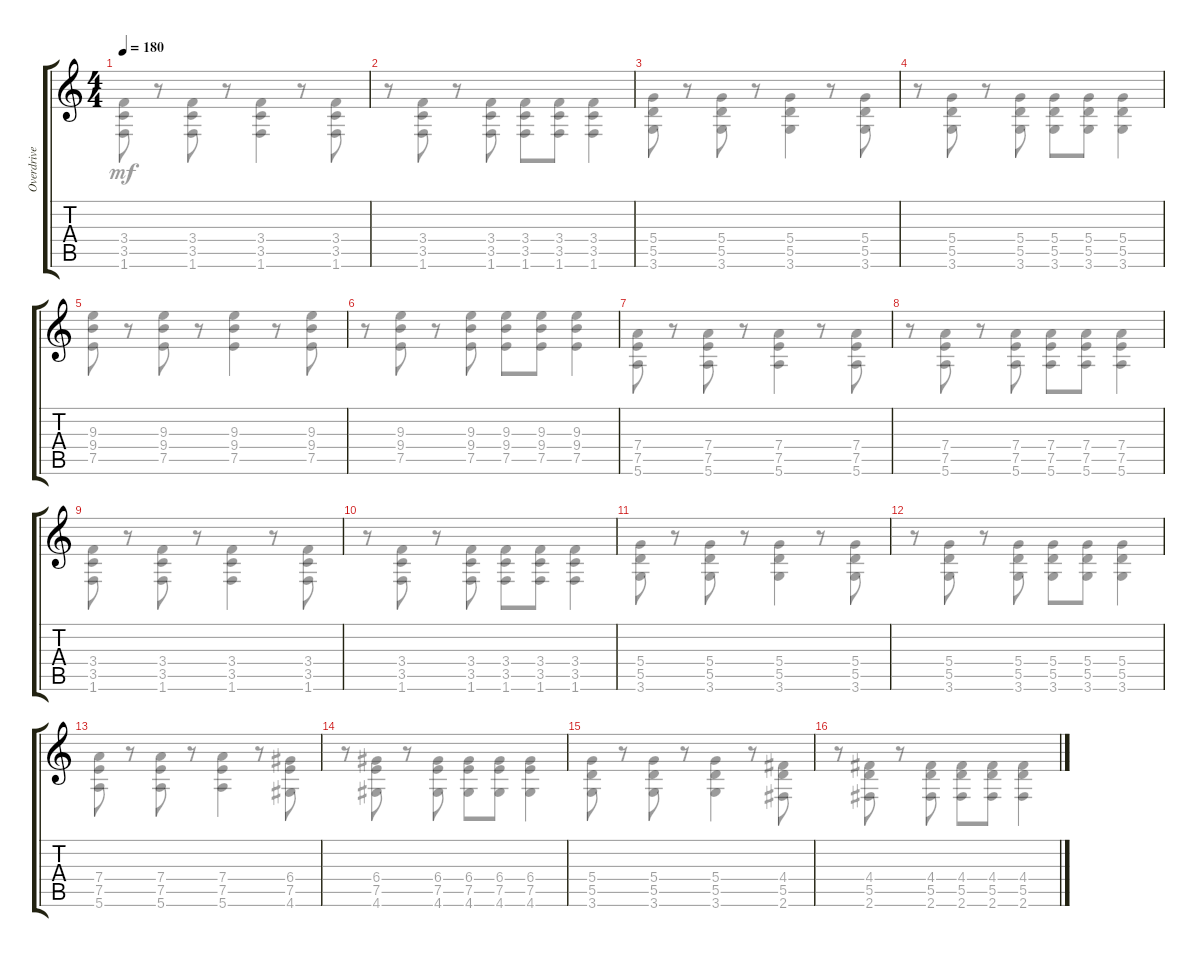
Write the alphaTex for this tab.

\track ("Overdrive Guitar" "Overdrive ") {instrument distortionguitar}
\staff {score tabs}
\tuning (E4 B3 G3 D3 A2 E2) {hide}
\voice
\ts (4 4)
\tempo 180
\clef g2
\ks c
|
|
|
|
|
|
|
|
|
|
|
|
|
|
|
\voice
\clef g2
\ks c
(3.4 3.5 1.6).8{dy mf} r.8 (3.4 3.5 1.6).8 r.8 (3.4 3.5 1.6).4 r.8 (3.4 3.5 1.6).8 |
r.8 (3.4 3.5 1.6).8 r.8 (3.4 3.5 1.6).8 (3.4 3.5 1.6).8 (3.4 3.5 1.6).8 (3.4 3.5 1.6).4 |
(5.4 5.5 3.6).8 r.8 (5.4 5.5 3.6).8 r.8 (5.4 5.5 3.6).4 r.8 (5.4 5.5 3.6).8 |
r.8 (5.4 5.5 3.6).8 r.8 (5.4 5.5 3.6).8 (5.4 5.5 3.6).8 (5.4 5.5 3.6).8 (5.4 5.5 3.6).4 |
(9.3 9.4 7.5).8 r.8 (9.3 9.4 7.5).8 r.8 (9.3 9.4 7.5).4 r.8 (9.3 9.4 7.5).8 |
r.8 (9.3 9.4 7.5).8 r.8 (9.3 9.4 7.5).8 (9.3 9.4 7.5).8 (9.3 9.4 7.5).8 (9.3 9.4 7.5).4 |
(7.4 7.5 5.6).8 r.8 (7.4 7.5 5.6).8 r.8 (7.4 7.5 5.6).4 r.8 (7.4 7.5 5.6).8 |
r.8 (7.4 7.5 5.6).8 r.8 (7.4 7.5 5.6).8 (7.4 7.5 5.6).8 (7.4 7.5 5.6).8 (7.4 7.5 5.6).4 |
(3.4 3.5 1.6).8 r.8 (3.4 3.5 1.6).8 r.8 (3.4 3.5 1.6).4 r.8 (3.4 3.5 1.6).8 |
r.8 (3.4 3.5 1.6).8 r.8 (3.4 3.5 1.6).8 (3.4 3.5 1.6).8 (3.4 3.5 1.6).8 (3.4 3.5 1.6).4 |
(5.4 5.5 3.6).8 r.8 (5.4 5.5 3.6).8 r.8 (5.4 5.5 3.6).4 r.8 (5.4 5.5 3.6).8 |
r.8 (5.4 5.5 3.6).8 r.8 (5.4 5.5 3.6).8 (5.4 5.5 3.6).8 (5.4 5.5 3.6).8 (5.4 5.5 3.6).4 |
(7.4 7.5 5.6).8 r.8 (7.4 7.5 5.6).8 r.8 (7.4 7.5 5.6).4 r.8 (6.4 7.5 4.6).8 |
r.8 (6.4 7.5 4.6).8 r.8 (6.4 7.5 4.6).8 (6.4 7.5 4.6).8 (6.4 7.5 4.6).8 (6.4 7.5 4.6).4 |
(5.4 5.5 3.6).8 r.8 (5.4 5.5 3.6).8 r.8 (5.4 5.5 3.6).4 r.8 (4.4 5.5 2.6).8 |
r.8 (4.4 5.5 2.6).8 r.8 (4.4 5.5 2.6).8 (4.4 5.5 2.6).8 (4.4 5.5 2.6).8 (4.4 5.5 2.6).4
